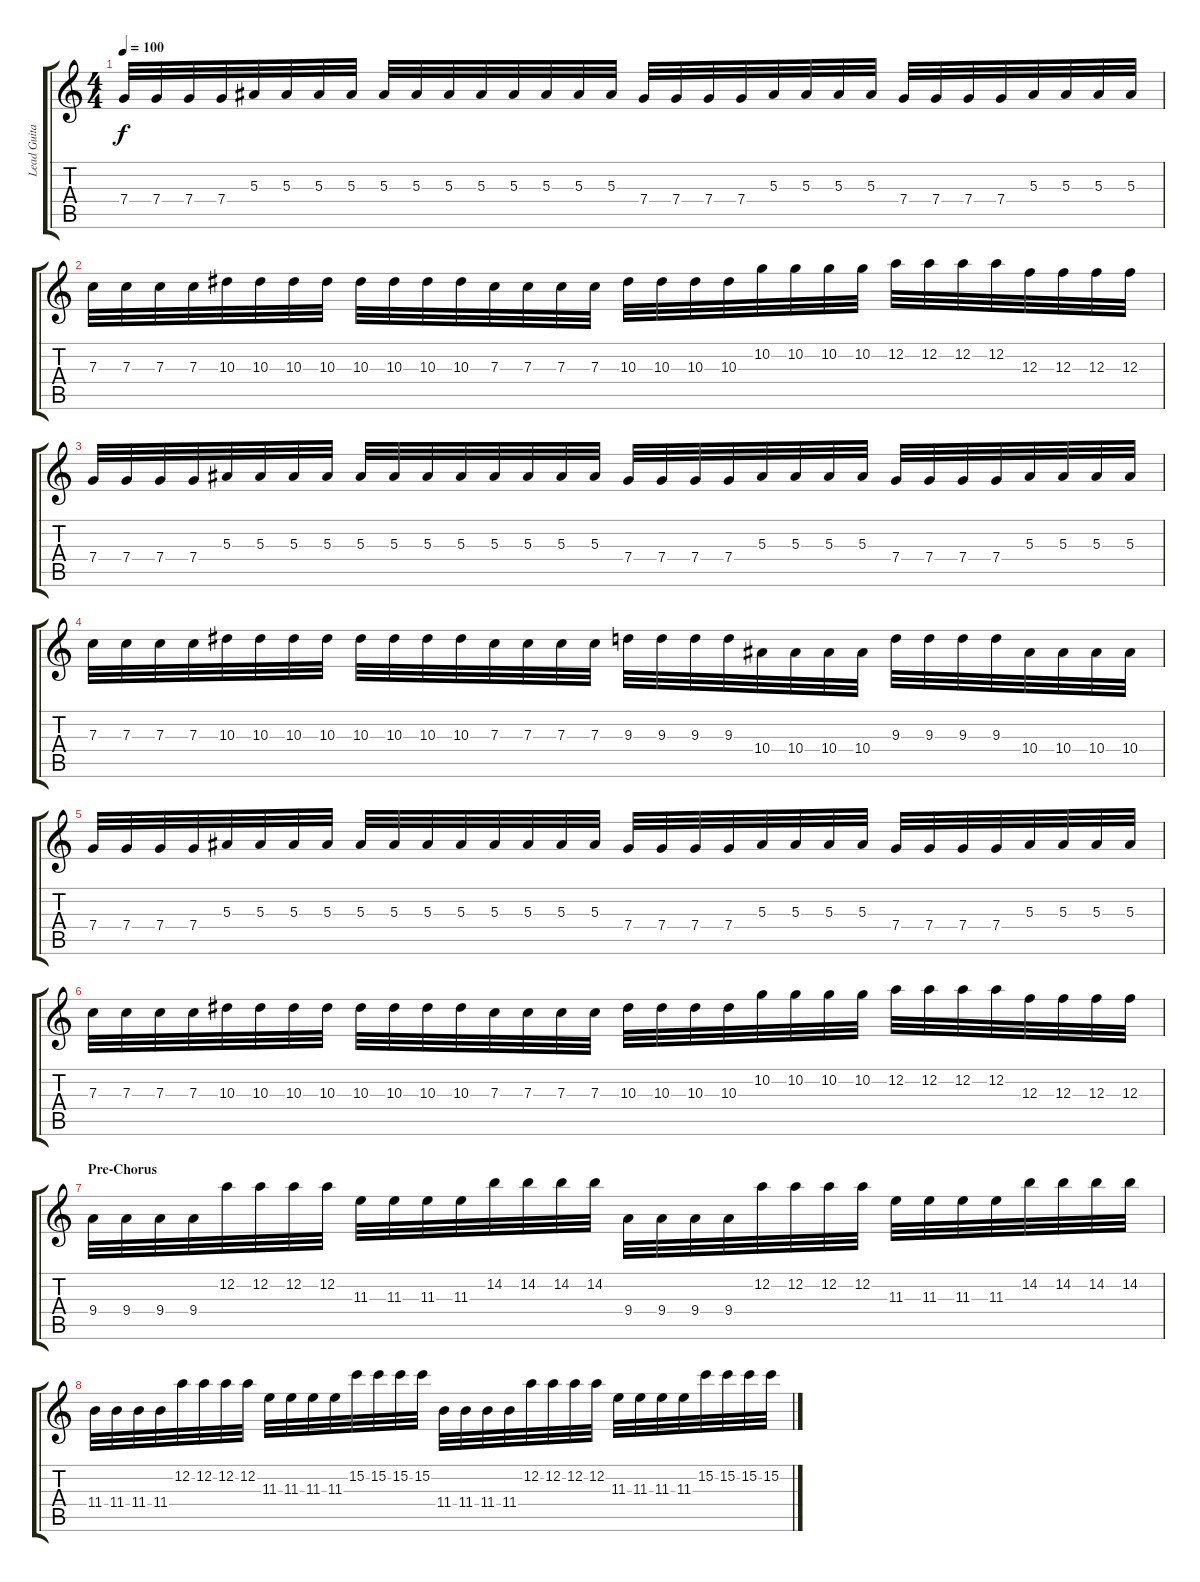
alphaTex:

\track ("Lead Guitar (Right track)" "Lead Guita") {instrument distortionguitar}
\staff {score tabs}
\tuning (D4 A3 F3 C3 G2 D2) {hide}
\ts (4 4)
\tempo 100
\clef g2
\ks c
7.4.32{dy f} 7.4.32 7.4.32 7.4.32 5.3.32 5.3.32 5.3.32 5.3.32 5.3.32 5.3.32 5.3.32 5.3.32 5.3.32 5.3.32 5.3.32 5.3.32 7.4.32 7.4.32 7.4.32 7.4.32 5.3.32 5.3.32 5.3.32 5.3.32 7.4.32 7.4.32 7.4.32 7.4.32 5.3.32 5.3.32 5.3.32 5.3.32 |
7.3.32 7.3.32 7.3.32 7.3.32 10.3.32 10.3.32 10.3.32 10.3.32 10.3.32 10.3.32 10.3.32 10.3.32 7.3.32 7.3.32 7.3.32 7.3.32 10.3.32 10.3.32 10.3.32 10.3.32 10.2.32 10.2.32 10.2.32 10.2.32 12.2.32 12.2.32 12.2.32 12.2.32 12.3.32 12.3.32 12.3.32 12.3.32 |
7.4.32 7.4.32 7.4.32 7.4.32 5.3.32 5.3.32 5.3.32 5.3.32 5.3.32 5.3.32 5.3.32 5.3.32 5.3.32 5.3.32 5.3.32 5.3.32 7.4.32 7.4.32 7.4.32 7.4.32 5.3.32 5.3.32 5.3.32 5.3.32 7.4.32 7.4.32 7.4.32 7.4.32 5.3.32 5.3.32 5.3.32 5.3.32 |
7.3.32 7.3.32 7.3.32 7.3.32 10.3.32 10.3.32 10.3.32 10.3.32 10.3.32 10.3.32 10.3.32 10.3.32 7.3.32 7.3.32 7.3.32 7.3.32 9.3.32 9.3.32 9.3.32 9.3.32 10.4.32 10.4.32 10.4.32 10.4.32 9.3.32 9.3.32 9.3.32 9.3.32 10.4.32 10.4.32 10.4.32 10.4.32 |
7.4.32 7.4.32 7.4.32 7.4.32 5.3.32 5.3.32 5.3.32 5.3.32 5.3.32 5.3.32 5.3.32 5.3.32 5.3.32 5.3.32 5.3.32 5.3.32 7.4.32 7.4.32 7.4.32 7.4.32 5.3.32 5.3.32 5.3.32 5.3.32 7.4.32 7.4.32 7.4.32 7.4.32 5.3.32 5.3.32 5.3.32 5.3.32 |
7.3.32 7.3.32 7.3.32 7.3.32 10.3.32 10.3.32 10.3.32 10.3.32 10.3.32 10.3.32 10.3.32 10.3.32 7.3.32 7.3.32 7.3.32 7.3.32 10.3.32 10.3.32 10.3.32 10.3.32 10.2.32 10.2.32 10.2.32 10.2.32 12.2.32 12.2.32 12.2.32 12.2.32 12.3.32 12.3.32 12.3.32 12.3.32 |
\section ("" "Pre-Chorus")
9.4.32 9.4.32 9.4.32 9.4.32 12.2.32 12.2.32 12.2.32 12.2.32 11.3.32 11.3.32 11.3.32 11.3.32 14.2.32 14.2.32 14.2.32 14.2.32 9.4.32 9.4.32 9.4.32 9.4.32 12.2.32 12.2.32 12.2.32 12.2.32 11.3.32 11.3.32 11.3.32 11.3.32 14.2.32 14.2.32 14.2.32 14.2.32 |
11.4.32 11.4.32 11.4.32 11.4.32 12.2.32 12.2.32 12.2.32 12.2.32 11.3.32 11.3.32 11.3.32 11.3.32 15.2.32 15.2.32 15.2.32 15.2.32 11.4.32 11.4.32 11.4.32 11.4.32 12.2.32 12.2.32 12.2.32 12.2.32 11.3.32 11.3.32 11.3.32 11.3.32 15.2.32 15.2.32 15.2.32 15.2.32
